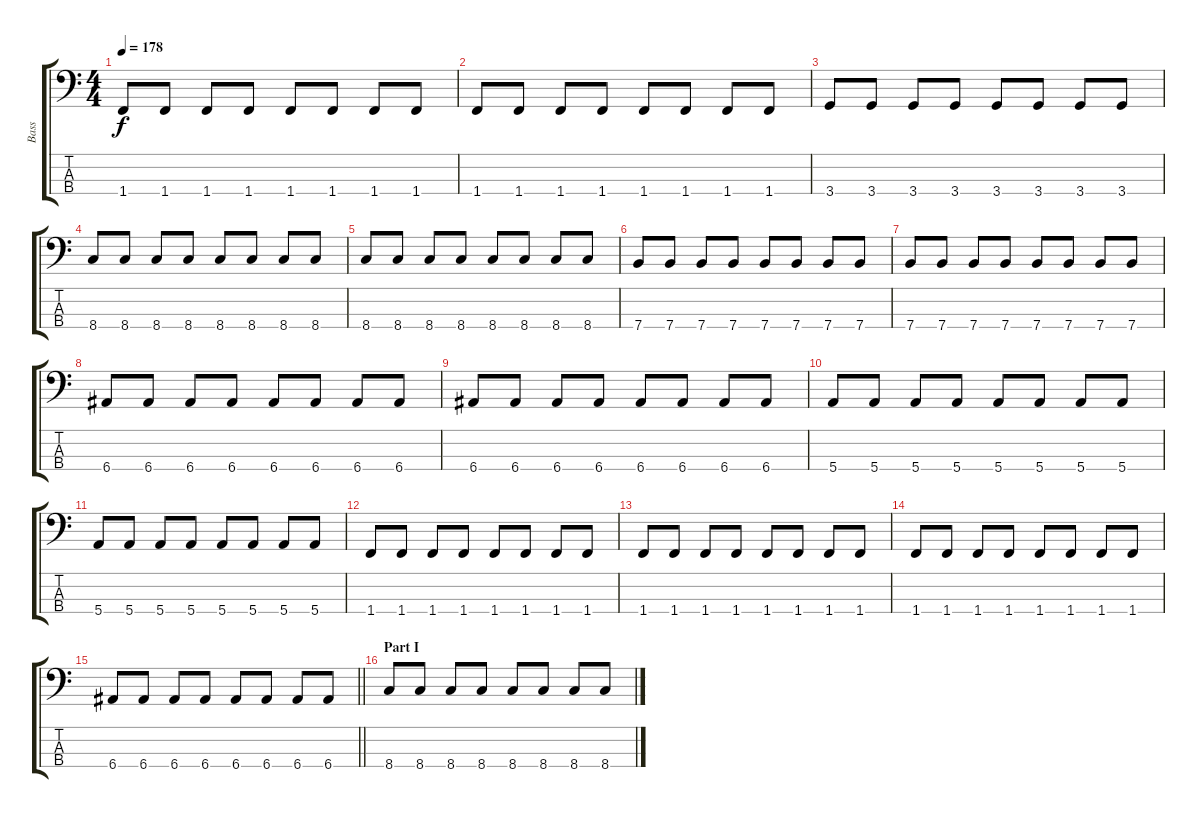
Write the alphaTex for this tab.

\track ("Bass" "Bass") {instrument electricbasspick}
\staff {score tabs}
\tuning (G2 D2 A1 E1) {hide}
\ts (4 4)
\tempo 178
\clef f4
\ks c
1.4.8{dy f} 1.4.8 1.4.8 1.4.8 1.4.8 1.4.8 1.4.8 1.4.8 |
1.4.8 1.4.8 1.4.8 1.4.8 1.4.8 1.4.8 1.4.8 1.4.8 |
3.4.8 3.4.8 3.4.8 3.4.8 3.4.8 3.4.8 3.4.8 3.4.8 |
8.4.8 8.4.8 8.4.8 8.4.8 8.4.8 8.4.8 8.4.8 8.4.8 |
8.4.8 8.4.8 8.4.8 8.4.8 8.4.8 8.4.8 8.4.8 8.4.8 |
7.4.8 7.4.8 7.4.8 7.4.8 7.4.8 7.4.8 7.4.8 7.4.8 |
7.4.8 7.4.8 7.4.8 7.4.8 7.4.8 7.4.8 7.4.8 7.4.8 |
6.4.8 6.4.8 6.4.8 6.4.8 6.4.8 6.4.8 6.4.8 6.4.8 |
6.4.8 6.4.8 6.4.8 6.4.8 6.4.8 6.4.8 6.4.8 6.4.8 |
5.4.8 5.4.8 5.4.8 5.4.8 5.4.8 5.4.8 5.4.8 5.4.8 |
5.4.8 5.4.8 5.4.8 5.4.8 5.4.8 5.4.8 5.4.8 5.4.8 |
1.4.8 1.4.8 1.4.8 1.4.8 1.4.8 1.4.8 1.4.8 1.4.8 |
1.4.8 1.4.8 1.4.8 1.4.8 1.4.8 1.4.8 1.4.8 1.4.8 |
1.4.8 1.4.8 1.4.8 1.4.8 1.4.8 1.4.8 1.4.8 1.4.8 |
\barLineRight lightlight
6.4.8 6.4.8 6.4.8 6.4.8 6.4.8 6.4.8 6.4.8 6.4.8 |
\section ("" "Part I")
8.4.8 8.4.8 8.4.8 8.4.8 8.4.8 8.4.8 8.4.8 8.4.8
